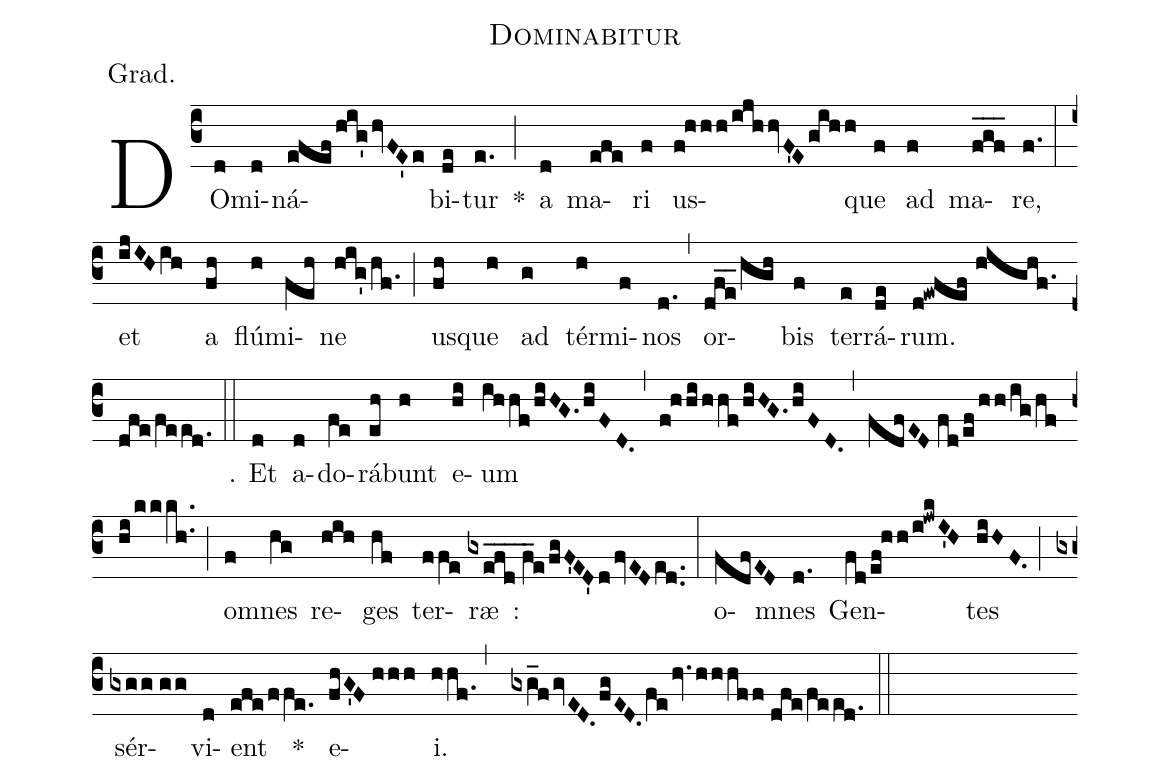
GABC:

name:Dominabitur;
annotation:Grad.;
mode:5;
office-part:Gradual;
%%
(c3) DO(d)mi(d)ná(efef!/hig'hvFE'e)bi(de)tur(e.) *(;)
a(d) ma(efe)ri(f) us(f!hhh/ijhhvF'Egihh)que(f) ad(f) ma(fgf___)re,(f.) (:)
et(ijIHih) a(fh) flú(h)mi(feh)ne(hig'!/hf.) (;)
us(fh)que(h) ad(g) tér(h)mi(f)nos(d.) (,)
or(dfe__!/hgh)bis(f) ter(e)rá(de)rum.(d!ewfef//highf./dfe!/feed.) (::)

℣. {E}t(d) a(d)do(fe)rá(eh)bunt(h) e(hi)um(ihhf/hiHG.hiFD.) (,)
(f!hhi/hhf/hiHG.hiFD.) (,)
(fdfED//fd/ef/hh/ig/hf/hi!/kkkh..) (;)
o(f)mnes(hg) re(hih)ges(hf) ter(ffe)ræ :(gxefd___//f_e/fgF'ED'dfvEDed..) (:)
o(fdfED)mnes(d.) Gen(fd!/ef!hh/i!jwkI'H)tes(hiHF.) (;)
sér(gxgg!//gg)vi(d)ent(efe!/ffe.) *()
e(fhG'F!//hhh)i.(hhf.) (,)
(! gxg_f!/gvED.fgED.fehv.hhhff//dfe!/feed.) (::)
